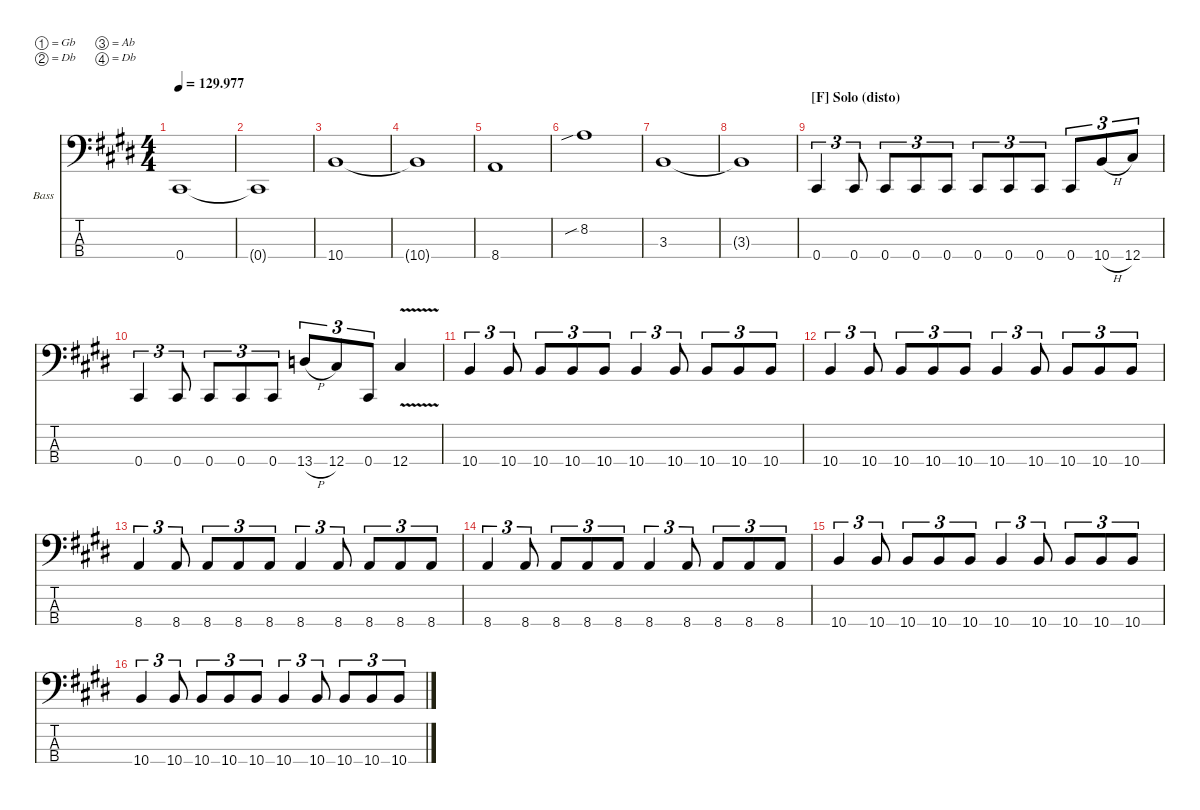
\defaultSystemsLayout 4
\hideDynamics
\bracketExtendMode nobrackets
\firstSystemTrackNameOrientation horizontal
\track ("BASSE" "Bass") {defaultSystemsLayout 4 instrument electricbasspick}
\staff {score tabs}
\tuning (Gb2 Db2 Ab1 Db1)
\ts (4 4)
\tempo
129.977
\accidentals auto
\clef f4
\ottava regular
\simile none
\ks e
0.4{acc #}.1{dy p beam Up} |
0.4{t acc #}.1{dy mf beam Up} |
10.4{acc forcenatural}.1{dy p beam Up} |
10.4{t acc forcenatural}.1{beam Up} |
8.4{acc forcenatural}.1{beam Up} |
8.2{sib acc forcenatural}.1{beam Down} |
3.3{acc forcenatural}.1{beam Up} |
3.3{t acc forcenatural}.1{beam Up} |
\section ("F" "Solo (disto)")
0.4{acc #}.4{tu (3 2) dy mf beam Up} 0.4{acc #}.8{tu (3 2) beam Up} 0.4{acc #}.8{tu (3 2) beam Up} 0.4{acc #}.8{tu (3 2) beam Up} 0.4{acc #}.8{tu (3 2) beam Up} 0.4{acc #}.8{tu (3 2) beam Up} 0.4{acc #}.8{tu (3 2) beam Up} 0.4{acc #}.8{tu (3 2) beam Up} 0.4{acc #}.8{tu (3 2) beam Up} 10.4{h acc forcenatural}.8{tu (3 2) beam Up} 12.4{acc #}.8{tu (3 2) beam Up} |
0.4{acc #}.4{tu (3 2) beam Up} 0.4{acc #}.8{tu (3 2) beam Up} 0.4{acc #}.8{tu (3 2) beam Up} 0.4{acc #}.8{tu (3 2) beam Up} 0.4{acc #}.8{tu (3 2) beam Up} 13.4{h acc forcenatural}.8{tu (3 2) beam Up} 12.4{acc #}.8{tu (3 2) beam Up} 0.4{acc #}.8{tu (3 2) beam Up} 12.4{v acc #}.4{beam Up} |
10.4{acc forcenatural}.4{tu (3 2) beam Up} 10.4{acc forcenatural}.8{tu (3 2) beam Up} 10.4{acc forcenatural}.8{tu (3 2) beam Up} 10.4{acc forcenatural}.8{tu (3 2) beam Up} 10.4{acc forcenatural}.8{tu (3 2) beam Up} 10.4{acc forcenatural}.4{tu (3 2) beam Up} 10.4{acc forcenatural}.8{tu (3 2) beam Up} 10.4{acc forcenatural}.8{tu (3 2) beam Up} 10.4{acc forcenatural}.8{tu (3 2) beam Up} 10.4{acc forcenatural}.8{tu (3 2) beam Up} |
10.4{acc forcenatural}.4{tu (3 2) beam Up} 10.4{acc forcenatural}.8{tu (3 2) beam Up} 10.4{acc forcenatural}.8{tu (3 2) beam Up} 10.4{acc forcenatural}.8{tu (3 2) beam Up} 10.4{acc forcenatural}.8{tu (3 2) beam Up} 10.4{acc forcenatural}.4{tu (3 2) beam Up} 10.4{acc forcenatural}.8{tu (3 2) beam Up} 10.4{acc forcenatural}.8{tu (3 2) beam Up} 10.4{acc forcenatural}.8{tu (3 2) beam Up} 10.4{acc forcenatural}.8{tu (3 2) beam Up} |
8.4{acc forcenatural}.4{tu (3 2) beam Up} 8.4{acc forcenatural}.8{tu (3 2) beam Up} 8.4{acc forcenatural}.8{tu (3 2) beam Up} 8.4{acc forcenatural}.8{tu (3 2) beam Up} 8.4{acc forcenatural}.8{tu (3 2) beam Up} 8.4{acc forcenatural}.4{tu (3 2) beam Up} 8.4{acc forcenatural}.8{tu (3 2) beam Up} 8.4{acc forcenatural}.8{tu (3 2) beam Up} 8.4{acc forcenatural}.8{tu (3 2) beam Up} 8.4{acc forcenatural}.8{tu (3 2) beam Up} |
8.4{acc forcenatural}.4{tu (3 2) beam Up} 8.4{acc forcenatural}.8{tu (3 2) beam Up} 8.4{acc forcenatural}.8{tu (3 2) beam Up} 8.4{acc forcenatural}.8{tu (3 2) beam Up} 8.4{acc forcenatural}.8{tu (3 2) beam Up} 8.4{acc forcenatural}.4{tu (3 2) beam Up} 8.4{acc forcenatural}.8{tu (3 2) beam Up} 8.4{acc forcenatural}.8{tu (3 2) beam Up} 8.4{acc forcenatural}.8{tu (3 2) beam Up} 8.4{acc forcenatural}.8{tu (3 2) beam Up} |
10.4{acc forcenatural}.4{tu (3 2) beam Up} 10.4{acc forcenatural}.8{tu (3 2) beam Up} 10.4{acc forcenatural}.8{tu (3 2) beam Up} 10.4{acc forcenatural}.8{tu (3 2) beam Up} 10.4{acc forcenatural}.8{tu (3 2) beam Up} 10.4{acc forcenatural}.4{tu (3 2) beam Up} 10.4{acc forcenatural}.8{tu (3 2) beam Up} 10.4{acc forcenatural}.8{tu (3 2) beam Up} 10.4{acc forcenatural}.8{tu (3 2) beam Up} 10.4{acc forcenatural}.8{tu (3 2) beam Up} |
10.4{acc forcenatural}.4{tu (3 2) beam Up} 10.4{acc forcenatural}.8{tu (3 2) beam Up} 10.4{acc forcenatural}.8{tu (3 2) beam Up} 10.4{acc forcenatural}.8{tu (3 2) beam Up} 10.4{acc forcenatural}.8{tu (3 2) beam Up} 10.4{acc forcenatural}.4{tu (3 2) beam Up} 10.4{acc forcenatural}.8{tu (3 2) beam Up} 10.4{acc forcenatural}.8{tu (3 2) beam Up} 10.4{acc forcenatural}.8{tu (3 2) beam Up} 10.4{acc forcenatural}.8{tu (3 2) beam Up}
